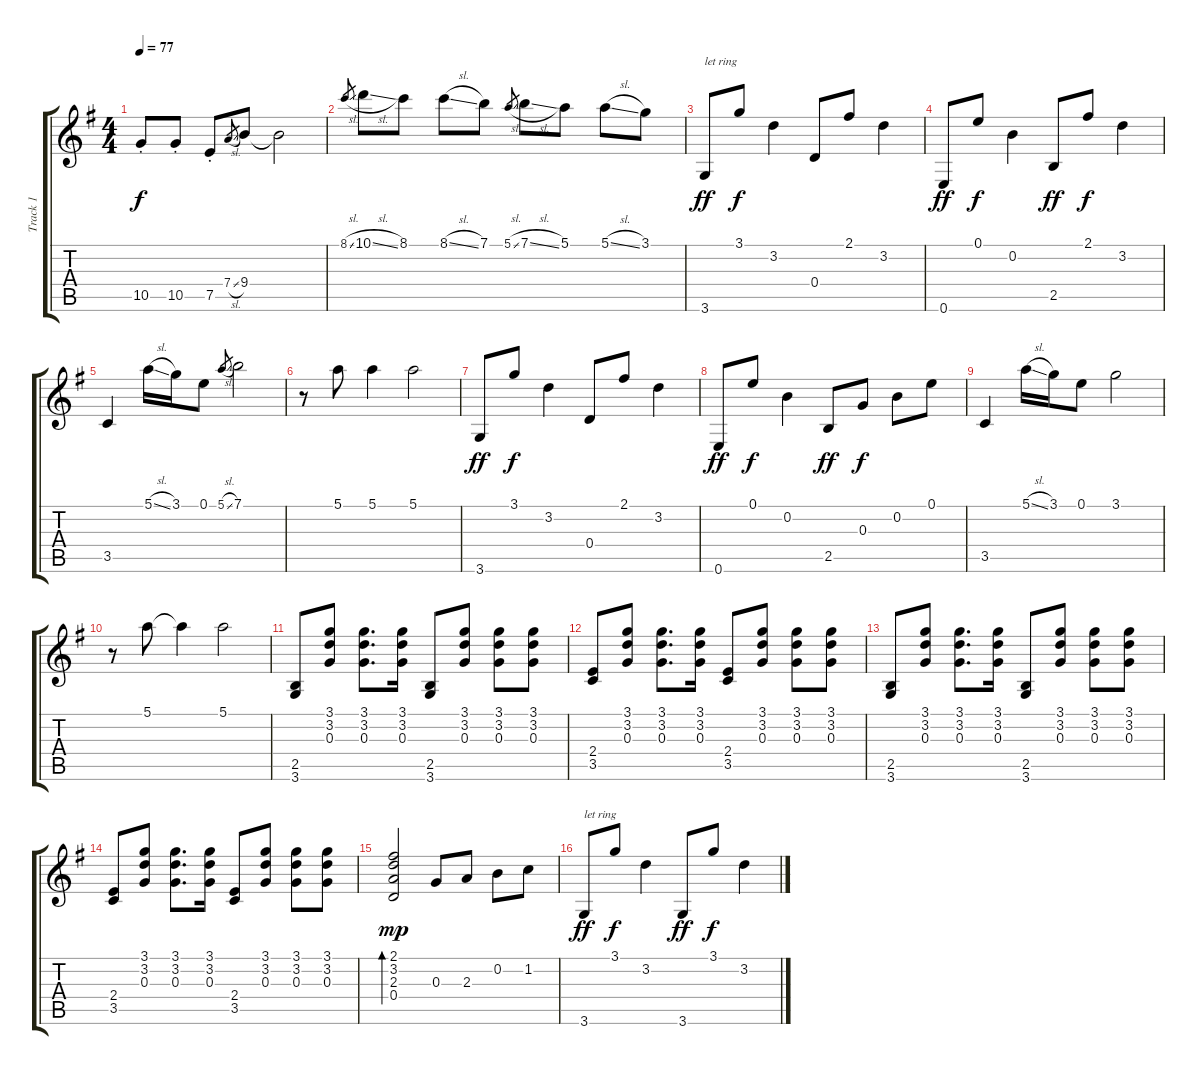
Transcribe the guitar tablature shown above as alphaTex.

\track ("Track 1" "Track 1") {instrument acousticguitarsteel}
\staff {score tabs}
\tuning (E4 B3 G3 D3 A2 E2) {hide}
\ts (4 4)
\tempo 77
\clef g2
\ks g
10.5{st}.8{dy f} 10.5{st}.8 7.5{st}.8 7.4{sl}.8{gr} 9.4.8 9.4{t}.2 |
8.1{sl}.8{gr} 10.1{sl}.8 8.1.8 8.1{sl}.8 7.1.8 5.1{sl}.8{gr} 7.1{sl}.8 5.1.8 5.1{sl}.8 3.1.8 |
3.6.8{txt "let ring" dy ff} 3.1.8{dy f} 3.2.4 0.4.8 2.1.8 3.2.4 |
0.6.8{dy ff} 0.1.8{dy f} 0.2.4 2.5.8{dy ff} 2.1.8{dy f} 3.2.4 |
3.5.4 5.1{sl}.16 3.1.16 0.1.8 5.1{sl}.8{gr} 7.1.2 |
r.8 5.1.8 5.1.4 5.1.2 |
3.6.8{dy ff} 3.1.8{dy f} 3.2.4 0.4.8 2.1.8 3.2.4 |
0.6.8{dy ff} 0.1.8{dy f} 0.2.4 2.5.8{dy ff} 0.3.8{dy f} 0.2.8 0.1.8 |
3.5.4 5.1{sl}.16 3.1.16 0.1.8 3.1.2 |
r.8 5.1.8 5.1{t}.4 5.1.2 |
(2.5 3.6).8 (3.1 3.2 0.3).8 (3.1 3.2 0.3).8{d} (3.1 3.2 0.3).16 (2.5 3.6).8 (3.1 3.2 0.3).8 (3.1 3.2 0.3).8 (3.1 3.2 0.3).8 |
(2.4 3.5).8 (3.1 3.2 0.3).8 (3.1 3.2 0.3).8{d} (3.1 3.2 0.3).16 (2.4 3.5).8 (3.1 3.2 0.3).8 (3.1 3.2 0.3).8 (3.1 3.2 0.3).8 |
(2.5 3.6).8 (3.1 3.2 0.3).8 (3.1 3.2 0.3).8{d} (3.1 3.2 0.3).16 (2.5 3.6).8 (3.1 3.2 0.3).8 (3.1 3.2 0.3).8 (3.1 3.2 0.3).8 |
(2.4 3.5).8 (3.1 3.2 0.3).8 (3.1 3.2 0.3).8{d} (3.1 3.2 0.3).16 (2.4 3.5).8 (3.1 3.2 0.3).8 (3.1 3.2 0.3).8 (3.1 3.2 0.3).8 |
(2.1 3.2 2.3 0.4).2{bd 60 dy mp} 0.3.8 2.3.8 0.2.8 1.2.8 |
3.6.8{txt "let ring" dy ff} 3.1.8{dy f} 3.2.4 3.6.8{dy ff} 3.1.8{dy f} 3.2.4
